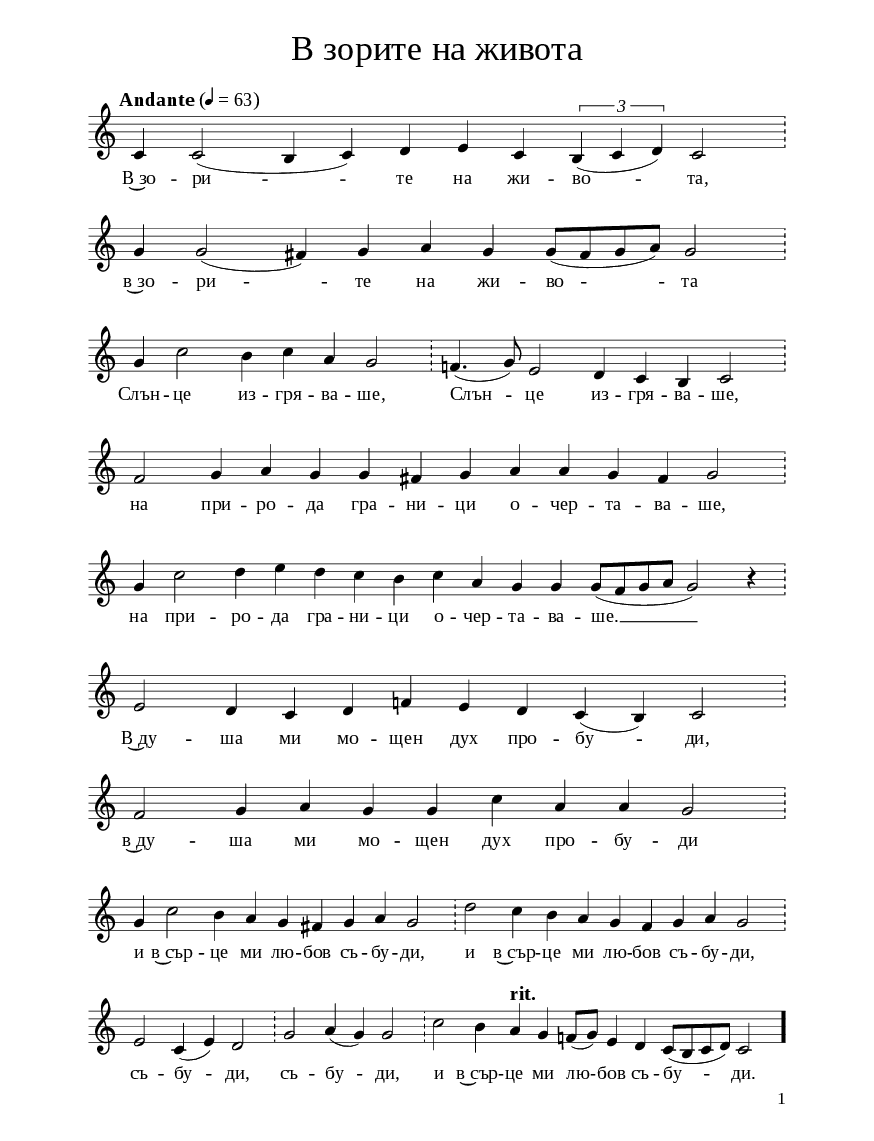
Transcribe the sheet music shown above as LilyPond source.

\version "2.24.3"

% include paper part and global functions
\include "include/globals.ily"

\bookpart {
  \label #'ref081
  \tocItem \markup "В зорите на живота"
  \paper {
    print-all-headers = ##t
    print-page-number = ##t
    print-first-page-number = ##t

    % put page numbers on the bottom
    oddHeaderMarkup = \markup ""
    evenHeaderMarkup = \markup ""
    oddFooterMarkup = \markup
    \fill-line {
      ""
      \if \should-print-page-number \fromproperty #'page:page-number-string
    }
    evenFooterMarkup = \markup
    \fill-line {
      \if \should-print-page-number \fromproperty #'page:page-number-string
      ""
    }

    left-margin = 1.5\cm
    right-margin = 1.5\cm
    top-margin = 1.6\cm
    bottom-margin = 1.2\cm
    ragged-bottom = ##t % do not spread the staves to fill the whole vertical space

    % change distance between staves
    system-system-spacing =
    #'((basic-distance . 15)
       (minimum-distance . 6)
       (padding . 1)
       (stretchability . 12))
  }
  \score {
    \include "include/score-layout.ily"

    \new Voice \absolute {
      \clef treble
      \key c \major
      \omit Score.TimeSignature
      \cadenzaOn % allows custom bar lines
      \tempoFunc "Andante" 4 "63"

      c '4  c'2 ( b4 c' ) d'   e'4 c' \times 2/3 { b4 ( c'4 d' ) }

      c'2 \bar "!"  \break g'4 g'2 ( fis'4 )

      g'4 a' g'    g'8 ( [fis' g' a'] ) g'2  \bar "!" \break

      g'4 c''2 b'4 c''4 a' g'2 \bar "!" f'4. ( g'8 ) e'2 d'4 c'4 b c'2  \bar "!"  \break

      f'2 g'4 a' g' g'4 fis' g' a' a' g'4 fis' g'2 \bar "!" \break

      g'4 c''2 d''4 e'' d''4 c'' b' c'' a' g'4 g' g'8 ( [ fis' g' a' ]  g'2  ) r4  \bar "!" \break

      e'2 d'4 c' d'4 f' e' d'  c'4 ( b ) c'2 \bar "!" \break f'2 g'4 a'  g'4 g' c'' a' a'4 g'2 \bar"!" \break

      g'4 c''2  b'4 a' g'4  fis' g' a' g'2 \bar "!"

      d''2 c''4  b' a' g'4   fis' g' a' g'2  \bar "!" \break

      e'2 c'4 ( e' ) d'2 \bar "!" g'2 a'4 ( g' ) g'2 \bar "!" c''2 b'4 \tempo "rit." a' g' f'8 ( [g'] )   e'4 d' c'8 ( [b c' d' ])   c'2 \bar "."
    }

    \addlyrics {
      В~зо -- ри --
      те на жи -- во -- та, в~зо -- ри -- те на жи --
      во -- та Слън -- це из -- гря -- ва -- ше, Слън --
      це из -- гря -- ва -- ше, на при -- ро -- да гра
      -- ни -- ци о -- чер -- та -- ва -- ше, на при --
      ро -- да гра -- ни -- ци о -- чер -- та -- ва --
      ше. __ В~ду -- ша ми мо -- щен дух про -- бу --
      ди,  в~ду -- ша ми мо -- щен дух про -- бу --
      ди и в~сър -- це ми лю -- бов съ -- бу -- ди,
      и "в~сър-" -- це ми лю -- бов съ -- бу -- ди, съ --
      бу -- ди, съ -- бу -- ди, и "в~сър-" -- це ми "лю-" --
      бов съ -- бу -- ди.}

      \header {
        title = \titleFunc #'ref_desc_6 "В зорите на живота" "V zorite na Života"
      }

      \midi{}

    } % score


  } % bookpart
